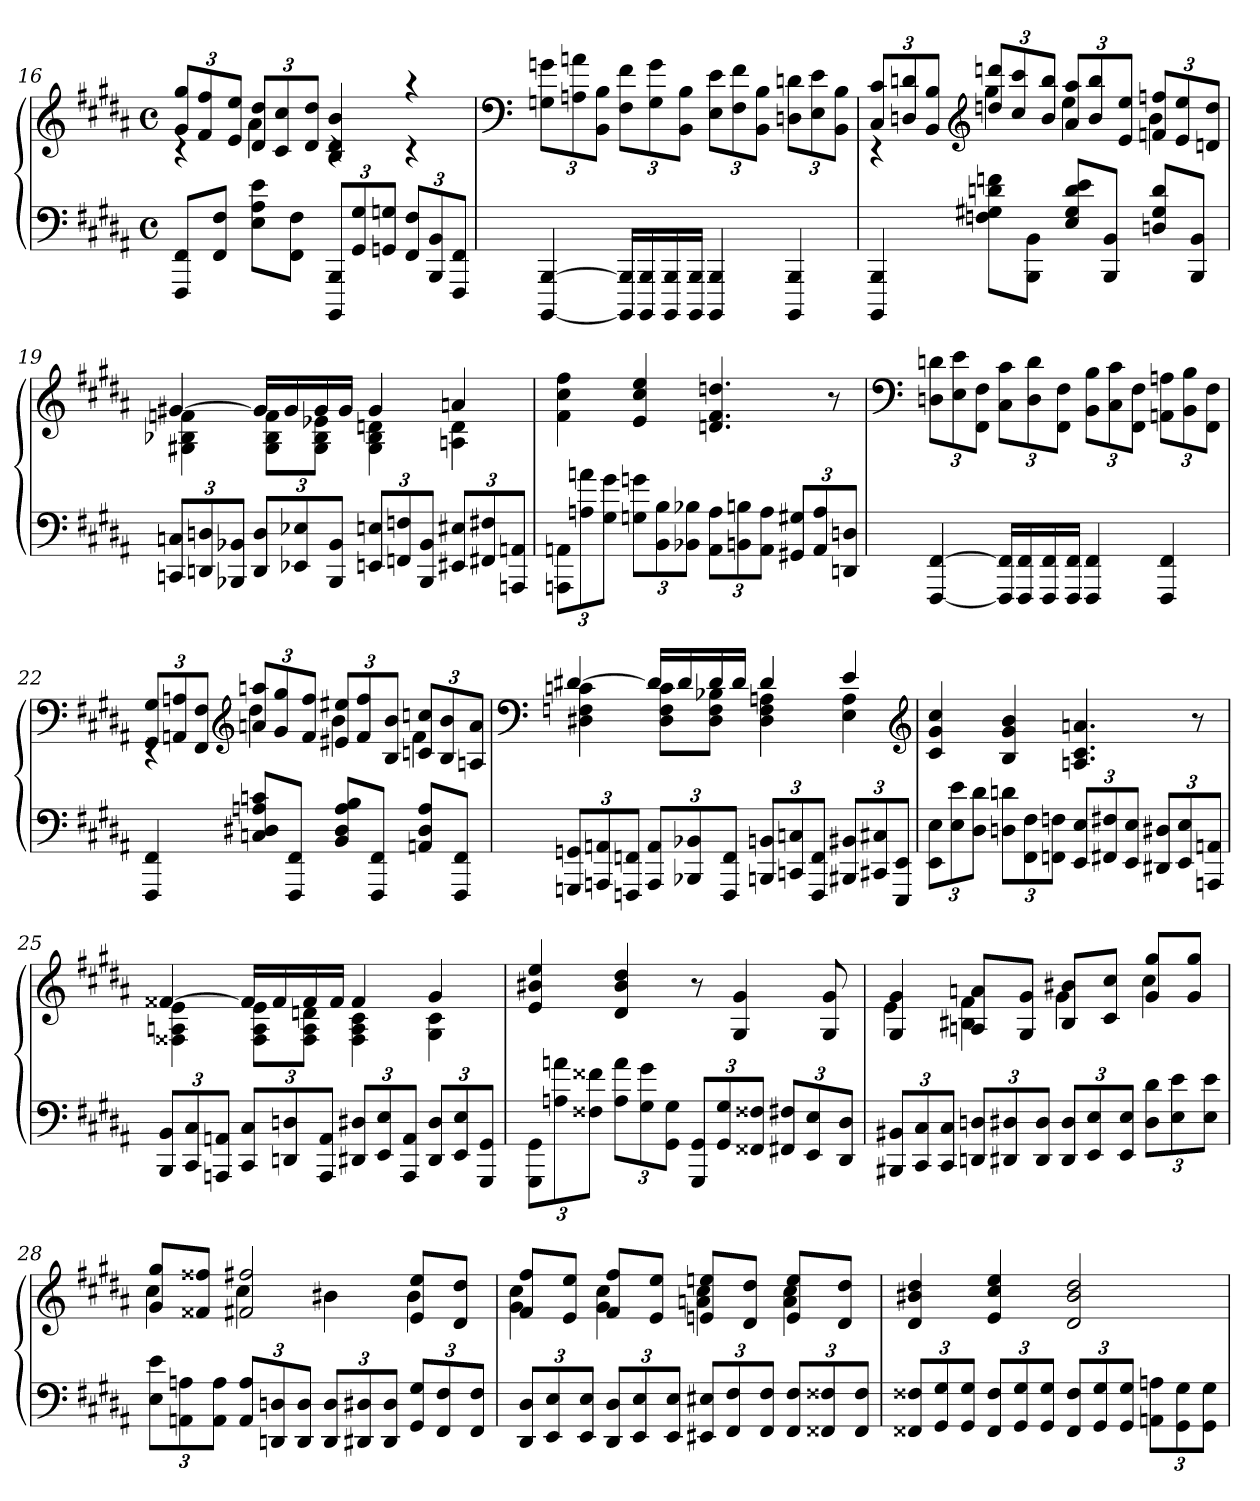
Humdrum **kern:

**kern	**kern
*part1	*part1
*staff2	*staff1
*clefF4	*clefG2
*k[f#c#g#d#a#]	*k[f#c#g#d#a#]
*g#:	*g#:
*M4/4	*M4/4
*met(c)	*met(c)
=16	=16
*	*^
8FFF# 8FF#L	12g# 12gg#L	4rc
.	12f# 12ff#	.
8FF# 8F#J	.	.
.	12e 12eeJ	.
8E 8A# 8eL	12d# 12dd#L	4a#
.	12c# 12cc#	.
8FF# 8F#J	.	.
.	12d# 12dd#J	.
12BBBB 12BBBL	4B 4d# 4b	4rc
12GG# 12G#	.	.
12GGn 12GnJ	.	.
12FF# 12F#L	4raa	4rc
12BBB 12BB	.	.
12FFF# 12FF#J	.	.
*	*v	*v
=17	=17
*	*clefF4
[4BBBB [4BBB	12Gn 12gnL
.	12An 12an
.	12BB 12BJ
16BBBB] 16BBB]LL	12F# 12f#L
16BBBB 16BBB	.
.	12G 12g
16BBBB 16BBB	.
.	12BB 12BJ
16BBBB 16BBBJJ	.
4BBBB 4BBB	12E 12eL
.	12F# 12f#
.	12BB 12BJ
4BBBB 4BBB	12Dn 12dnL
.	12E 12e
.	12BB 12BJ
=18	=18
*	*^
4BBBB 4BBB	12C# 12c#L	4rEE
.	12Dn 12dn	.
.	12BB 12BJ	.
*	*clefG2	*
8Fn 8G#X 8dn 8fnL	12ddn 12dddnL	4gg#
.	12cc# 12ccc#	.
8BBB 8BBJ	.	.
.	12b 12bbJ	.
8E 8G# 8d 8eL	12a# 12aa#L	4ee
.	12b 12bb	.
8BBB 8BBJ	.	.
.	12e 12eeJ	.
8Dn 8G# 8dL	12fn 12ffnL	4b
.	12e 12ee	.
8BBB 8BBJ	.	.
.	12dn 12ddJ	.
=19	=19	=19
12CCn 12CnL	[4g#X	4G#X 4B-X 4fn
12DDn 12Dn	.	.
12BBB-X 12BB-XJ	.	.
12DD 12DL	16g#LL]	8G# 8B- 8fL
.	16g#	.
12EE-X 12E-X	.	.
.	16g#	8G# 8B- 8e-XJ
12BBB- 12BB-J	.	.
.	16g#JJ	.
12EEn 12EnL	4g#	4G# 4B- 4dn
12FFn 12Fn	.	.
12BBB- 12BB-J	.	.
12EE#X 12E#XL	4an	4An 4d
12FF#X 12F#X	.	.
12AAAn 12AAnJ	.	.
*	*v	*v
=20	=20
12AAAn 12AAnL	4f# 4cc# 4ff#
12An 12an	.
12G# 12g#J	.
12Gn 12gnL	4e 4cc# 4ee
12BB 12B	.
12BB-X 12B-XJ	.
12AA 12AL	4.dn 4.f# 4.ddn
12BBn 12Bn	.
12AA 12AJ	.
12GG#X 12G#XL	.
12AA 12A	.
.	8r
12DDn 12DnJ	.
=21	=21
*	*clefF4
[4FFF# [4FF#	12Dn 12dnL
.	12E 12e
.	12FF# 12F#J
16FFF#] 16FF#]LL	12C# 12c#L
16FFF# 16FF#	.
.	12D 12d
16FFF# 16FF#	.
.	12FF# 12F#J
16FFF# 16FF#JJ	.
4FFF# 4FF#	12BB 12BL
.	12C# 12c#
.	12FF# 12F#J
4FFF# 4FF#	12AAn 12AnL
.	12BB 12B
.	12FF# 12F#J
=22	=22
*	*^
4FFF# 4FF#	12GG# 12G#L	4rEE
.	12AAn 12An	.
.	12FF# 12F#J	.
*	*clefG2	*
8Cn 8D#X 8An 8cnL	12an 12aanL	4dd#
.	12g# 12gg#	.
8FFF# 8FF#J	.	.
.	12f# 12ff#J	.
8BB 8D# 8A 8BL	12e#X 12ee#XL	4b
.	12f# 12ff#	.
8FFF# 8FF#J	.	.
.	12B 12bJ	.
8AAn 8D# 8AL	12cn 12ccnL	4f#
.	12B 12b	.
8FFF# 8FF#J	.	.
.	12An 12aJ	.
=23	=23	=23
*	*clefF4	*
12GGGn 12GGnL	[4d#X	4D#X 4Fn 4cn
12AAAn 12AAn	.	.
12FFFn 12FFnJ	.	.
12AAA 12AAL	16d#LL]	8D# 8F 8cL
.	16d#	.
12BBB-X 12BB-X	.	.
.	16d#	8D# 8F 8B-XJ
12FFF 12FFJ	.	.
.	16d#JJ	.
12BBBn 12BBnL	4d#	4D# 4F 4An
12CCn 12Cn	.	.
12FFF 12FFJ	.	.
12BBB#X 12BB#XL	4e	4E 4A
12CC#X 12C#X	.	.
12EEE 12EEJ	.	.
*	*v	*v
*	*clefG2
=24	=24
12EE 12EL	4c# 4g# 4cc#
12E 12e	.
12D# 12d#J	.
12Dn 12dnL	4B 4g# 4b
12FF# 12F#	.
12FFn 12FnJ	.
12EE 12EL	4.An 4.c# 4.an
12FF#X 12F#X	.
12EE 12EJ	.
12DD#X 12D#XL	.
12EE 12E	.
.	8r
12AAAn 12AAnJ	.
=25	=25
*	*^
12BBB 12BBL	[4f##X	4F##X 4An 4e
12CC# 12C#	.	.
12AAAn 12AAnJ	.	.
12CC# 12C#L	16f##LL]	8F## 8A 8eL
.	16f##	.
12DDn 12Dn	.	.
.	16f##	8F## 8A 8dnJ
12AAA 12AAJ	.	.
.	16f##JJ	.
12DD#X 12D#XL	4f##	4F## 4A 4c#
12EE 12E	.	.
12AAA 12AAJ	.	.
12DD# 12D#L	4g#	4G# 4c#
12EE 12E	.	.
12GGG# 12GG#J	.	.
*	*v	*v
=26	=26
12GGG# 12GG#L	4e 4b#X 4ee
12An 12an	.
12F##X 12f##XJ	.
12A 12aL	4d# 4b# 4dd#
12G# 12g#	.
12GG# 12G#J	.
12GGG# 12GG#L	8r
12GG# 12G#	.
.	4G# 4g#
12FF##X 12F##XJ	.
12FF#X 12F#XL	.
12EE 12E	.
.	8G# 8g#
12DD# 12D#J	.
=27	=27
*	*^
12BBB#X 12BB#XL	4G# 4g#	4e
12CC# 12C#	.	.
12CC# 12C#J	.	.
12DDn 12DnL	8An 8anL	4B#X 4f#
12DD#X 12D#X	.	.
.	8G# 8g#J	.
12DD# 12D#J	.	.
12DD# 12D#L	8B# 8b#XL	4g#
12EE 12E	.	.
.	8c# 8cc#J	.
12EE 12EJ	.	.
12D# 12d#L	8g# 8gg#L	4cc#
12E 12e	.	.
.	8g# 8gg#J	.
12E 12eJ	.	.
=28	=28	=28
12E 12eL	8g# 8gg#L	4cc#
12AAn 12An	.	.
.	8f##X 8ff##XJ	.
12AA 12AJ	.	.
12AA 12AL	2f#X 2ff#X	4cc#
12DDn 12Dn	.	.
12DD 12DJ	.	.
12DD 12DL	.	4b#X
12DD#X 12D#X	.	.
12DD# 12D#J	.	.
12GG# 12G#L	8e 8eeL	4b#
12FF# 12F#	.	.
.	8d# 8dd#J	.
12FF# 12F#J	.	.
=29	=29	=29
12DD# 12D#L	8f# 8ff#L	4g# 4cc#
12EE 12E	.	.
.	8e 8eeJ	.
12EE 12EJ	.	.
12DD# 12D#L	8f# 8ff#L	4g# 4cc#
12EE 12E	.	.
.	8e 8eeJ	.
12EE 12EJ	.	.
12EE#X 12E#XL	8en 8eenL	4an 4cc#
12FF# 12F#	.	.
.	8d# 8dd#J	.
12FF# 12F#J	.	.
12FF# 12F#L	8e 8eeL	4a 4cc#
12FF##X 12F##X	.	.
.	8d# 8dd#J	.
12FF## 12F##J	.	.
*	*v	*v
=30	=30
12FF##X 12F##XL	4d# 4b#X 4dd#
12GG# 12G#	.
12GG# 12G#J	.
12FF## 12F##L	4e 4cc# 4ee
12GG# 12G#	.
12GG# 12G#J	.
12FF## 12F##L	2d# 2b# 2dd#
12GG# 12G#	.
12GG# 12G#J	.
12AAn 12AnL	.
12GG# 12G#	.
12GG# 12G#J	.
=	=
*-	*-
